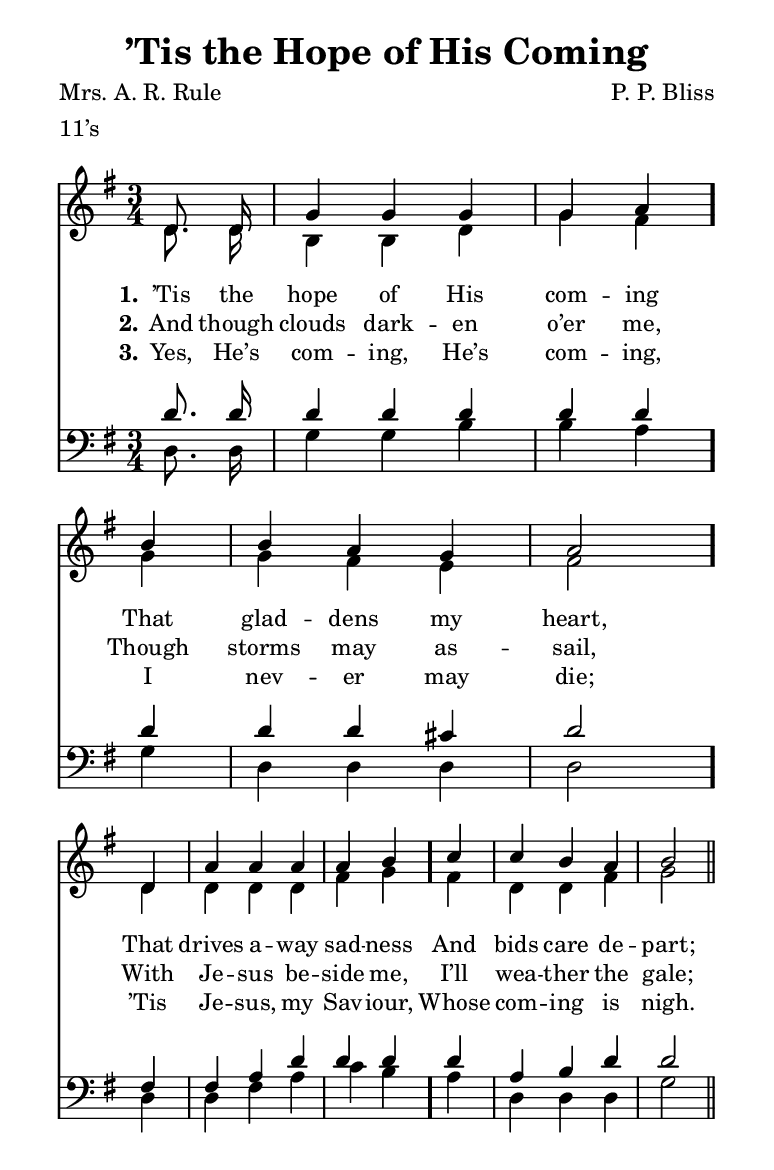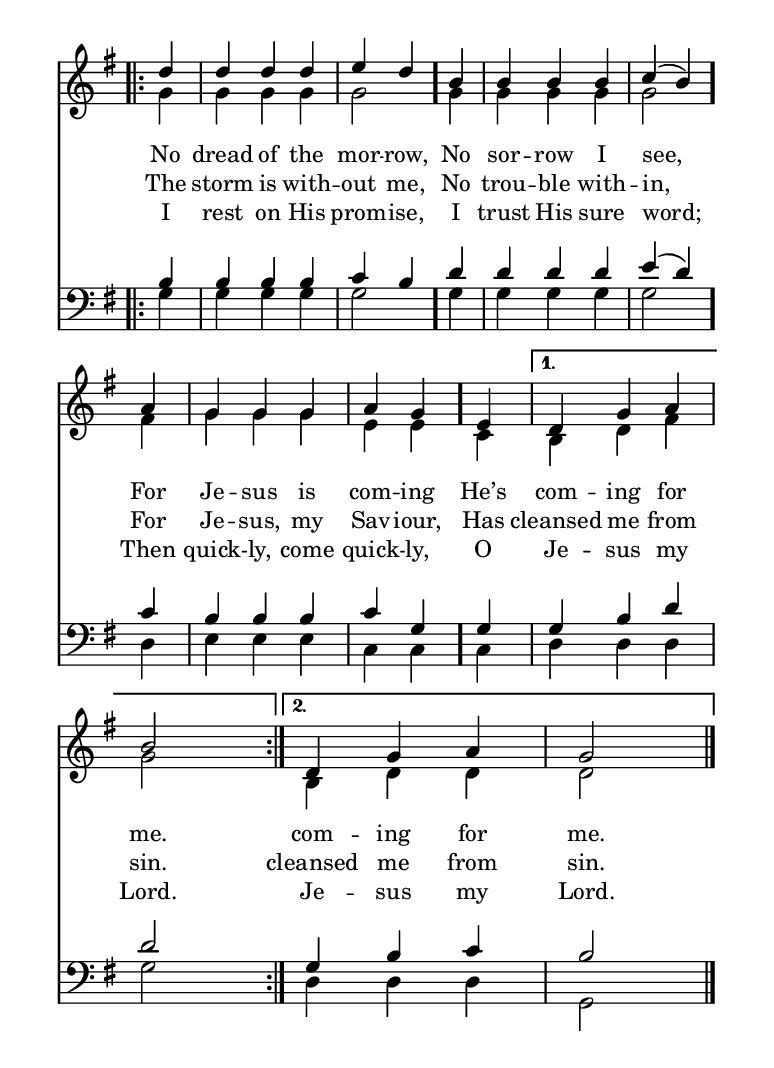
\include "common/global.ily"
\paper {
  \include "common/paper.ily"
  %ragged-bottom = ##t
  %ragged-last-bottom = ##t
  %systems-per-page = ##f
  %page-count = ##f
  indent = #0
}

\header{
  title = "’Tis the Hope of His Coming"
  tunename = "Hallelujah! ’Tis Done"
  meter = "11’s"
  poet = "Mrs. A. R. Rule"
  composer = "P. P. Bliss"
  %copyright = ""
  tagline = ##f
}

% for fermata in MIDI
ta = { \tempo 4=80 }
tb = { \tempo 4=40 }

global = {
  \include "common/overrides.ily"
  \override Staff.TimeSignature.style = #'()
  \time 3/4
  \override Score.MetronomeMark.transparent = ##t % hide all fermata changes too
  \ta
  \key g \major
  \partial 4
  \autoBeamOff
}

notesSoprano = {
\global
\relative c' {

d8. d16 | g4 g g | g a b | b a g | a2
d,4 | a' a a | a b c | c b a | b2
\repeat volta 2 { d4 | d d d | e d b | b b b | c( b) a
                  g g g | a g e }
\alternative {
  { d4 g a | \set Timing.measureLength = #(ly:make-moment 2/4) b2 }
  { \set Timing.measureLength = #(ly:make-moment 3/4) d,4 g a | g2 }
}


  \bar "|."

}
}

notesAlto = {
\global
\relative e' {

d8. d16 | b4 b d | g fis g | g fis e | fis2
d4 | d d d | fis g fis | d d fis | g2
\repeat volta 2 { g4 | g g g | g2 g4 | g g g | g2 fis4 |
                  g g g | e e c }
\alternative {
  { b4 d fis | g2 }
  { b,4 d d | d2 }
}


}
}

notesTenor = {
\global
\relative a {

d8. d16 | d4 d d | d d d | d d cis | d2
fis,4 | fis a d | d d d | a b d | d2
\repeat volta 2 { b4 | b b b | c b d | d d d | e( d) c
                  b b b | c g g }
\alternative {
  { g4 b d | d2 }
  { g,4 b c | b2 }
}

}
}

notesBass = {
\global
\relative f {

d8. d16 | g4 g b | b a g | d d d | d2
d4 | d fis a | c b a | d, d d | g2
\repeat volta 2 { g4 | g g g | g2 g4 | g g g | g2 d4
                  e e e | c c c }
\alternative {
  { d4 d d | g2 }
  { d4 d d | g,2 }
}

}
}

wordsA = \lyricmode {
\set stanza = "1."

’Tis the hope of His com -- ing \bar "."
That glad -- dens my heart, \bar "." \break
That drives a -- way sad -- ness \bar "."
And bids care de -- part; \break \bar ".|:-||"
No dread of the mor -- row, \bar "."
No sor -- row I see, \bar "." \break
For Je -- sus is com -- ing \bar "."
He’s com -- ing for me.
com -- ing for me.

}

wordsB = \lyricmode {
\set stanza = "2."

And though clouds dark -- en o’er me,
Though storms may as -- sail,
With Je -- sus be -- side me,
I’ll wea -- ther the gale;
The storm is with -- out me,
No trou -- ble with -- in,
For Je -- sus, my Sav -- iour,
Has cleansed me from sin.
cleansed me from sin.

}

wordsC = \lyricmode {
\set stanza = "3."

Yes, He’s com -- ing, He’s com -- ing,
I nev -- er may die;
’Tis Je -- sus, my Sav -- iour,
Whose com -- ing is nigh.
I rest on His prom -- ise,
I trust His sure word;
Then quick -- ly, come quick -- ly,
O Je -- sus my Lord.
Je -- sus my Lord.

}


\score {
  \context ChoirStaff <<
    \context Staff = upper <<
      \set ChoirStaff.systemStartDelimiter = #'SystemStartBar
      \context Voice  = sopranos { \voiceOne << \notesSoprano >> }
      \context Voice  = altos { \voiceTwo << \notesAlto >> }
      \context Lyrics = one   \lyricsto sopranos \wordsA
      \context Lyrics = two   \lyricsto sopranos \wordsB
      \context Lyrics = three \lyricsto sopranos \wordsC
    >>
    \context Staff = men <<
      \clef bass
      \context Voice  = tenors { \voiceOne << \notesTenor >> }
      \context Voice  = basses { \voiceTwo << \notesBass >> }
    >>
  >>
  \layout {
    \include "common/layout.ily"
  }
  \midi{
    \include "common/midi.ily"
  }
}

\version "2.18.2"  % necessary for upgrading to future LilyPond versions.

% vi:set et ts=2 sw=2 ai nocindent syntax=lilypond
